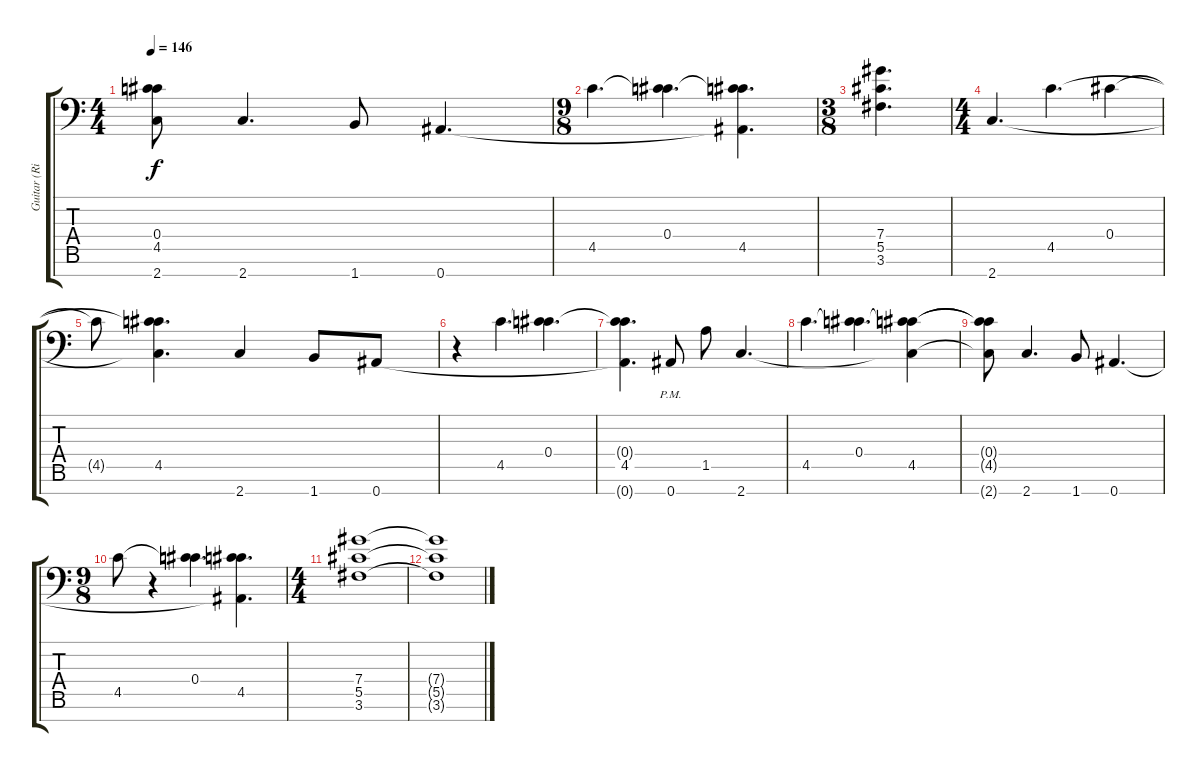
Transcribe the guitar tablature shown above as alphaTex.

\track ("Guitar (Right)" "Guitar (Ri") {instrument distortionguitar}
\staff {score tabs}
\tuning (Eb4 Bb3 Gb3 Db3 Ab2 Eb2 Bb1) {hide}
\ts (4 4)
\tempo 146
\clef f4
\ks c
(0.4{t} 4.5{t} 2.7{t}).8{dy f} 2.7.4{d} 1.7.8 0.7.4{d} |
\ts (9 8)
4.5.4{d} (0.4 4.5{t}).4{d} (0.4{t} 4.5 0.7{t}).4{d} |
\ts (3 8)
(7.4 5.5 3.6).4{d} |
\ts (4 4)
2.7.4{d} 4.5.4{d} 0.4.4 |
4.5{t}.8 (0.4{t} 4.5 2.7{t}).4{d} 2.7.4 1.7.8 0.7.8 |
r.4 4.5.4{d} (0.4 4.5{t}).4{d} |
(0.4{t} 4.5 0.7{t}).4{d} 0.7{pm}.8 1.5.8 2.7.4{d} |
4.5.4{d} (0.4 4.5{t}).4{d} (0.4{t} 4.5 2.7{t}).4 |
(0.4{t} 4.5{t} 2.7{t}).8 2.7.4{d} 1.7.8 0.7.4{d} |
\ts (9 8)
4.5.8 r.4 (0.4 4.5{t}).4{d} (0.4{t} 4.5 0.7{t}).4{d} |
\ts (4 4)
(7.4 5.5 3.6).1 |
(7.4{t} 5.5{t} 3.6{t}).1
